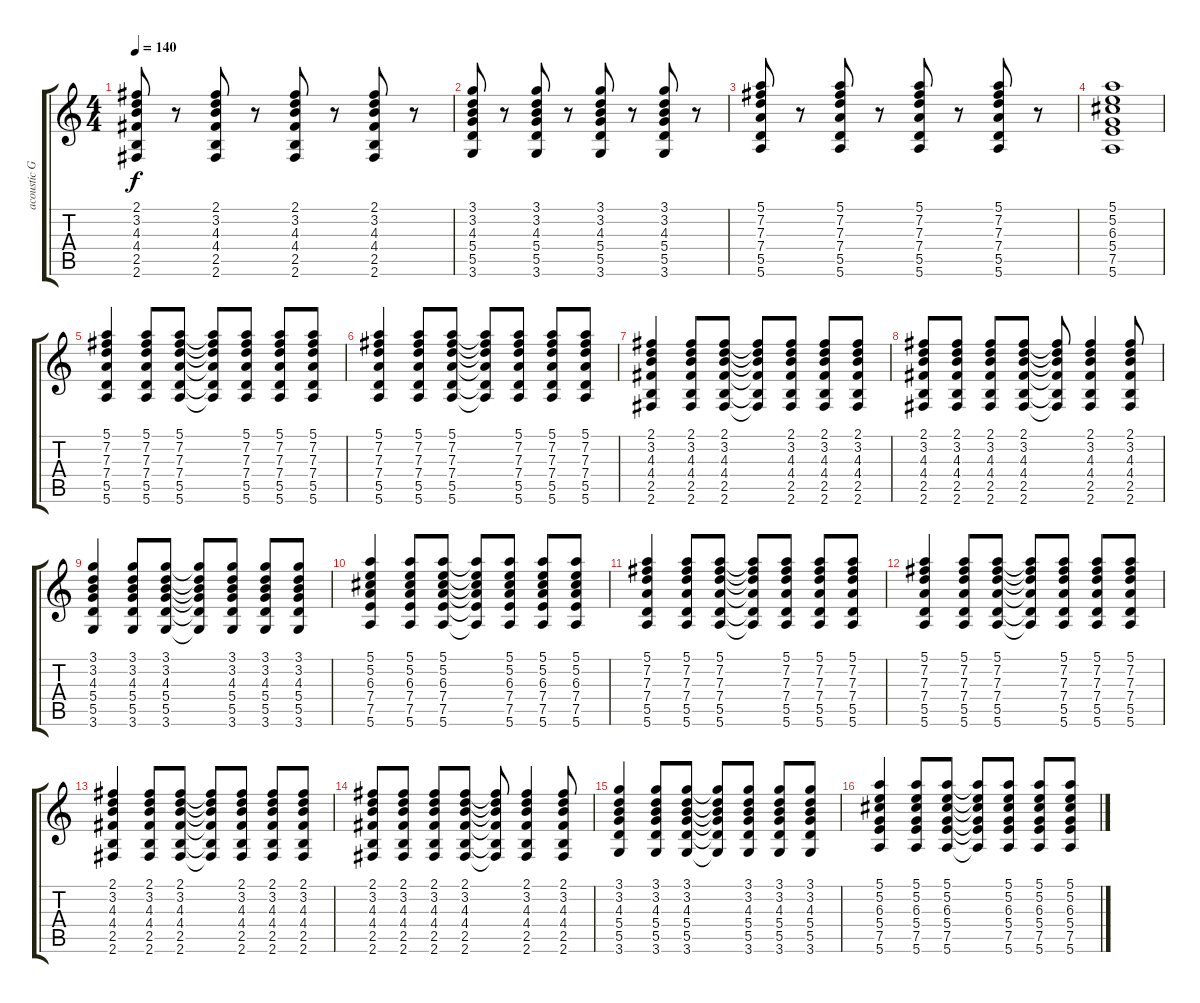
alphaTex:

\track ("acoustic GT" "acoustic G") {instrument acousticguitarsteel}
\staff {score tabs}
\tuning (E4 B3 G3 D3 A2 E2) {hide}
\ts (4 4)
\tempo 140
\clef g2
\ks c
(2.1 3.2 4.3 4.4 2.5 2.6).8{dy f instrument acousticguitarsteel} r.8 (2.1 3.2 4.3 4.4 2.5 2.6).8 r.8 (2.1 3.2 4.3 4.4 2.5 2.6).8 r.8 (2.1 3.2 4.3 4.4 2.5 2.6).8 r.8 |
(3.1 3.2 4.3 5.4 5.5 3.6).8 r.8 (3.1 3.2 4.3 5.4 5.5 3.6).8 r.8 (3.1 3.2 4.3 5.4 5.5 3.6).8 r.8 (3.1 3.2 4.3 5.4 5.5 3.6).8 r.8 |
(5.1 7.2 7.3 7.4 5.5 5.6).8 r.8 (5.1 7.2 7.3 7.4 5.5 5.6).8 r.8 (5.1 7.2 7.3 7.4 5.5 5.6).8 r.8 (5.1 7.2 7.3 7.4 5.5 5.6).8 r.8 |
(5.1 5.2 6.3 5.4 7.5 5.6).1 |
(5.1 7.2 7.3 7.4 5.5 5.6).4 (5.1 7.2 7.3 7.4 5.5 5.6).8 (5.1 7.2 7.3 7.4 5.5 5.6).8 (5.1{t} 7.2{t} 7.3{t} 7.4{t} 5.5{t} 5.6{t}).8 (5.1 7.2 7.3 7.4 5.5 5.6).8 (5.1 7.2 7.3 7.4 5.5 5.6).8 (5.1 7.2 7.3 7.4 5.5 5.6).8 |
(5.1 7.2 7.3 7.4 5.5 5.6).4 (5.1 7.2 7.3 7.4 5.5 5.6).8 (5.1 7.2 7.3 7.4 5.5 5.6).8 (5.1{t} 7.2{t} 7.3{t} 7.4{t} 5.5{t} 5.6{t}).8 (5.1 7.2 7.3 7.4 5.5 5.6).8 (5.1 7.2 7.3 7.4 5.5 5.6).8 (5.1 7.2 7.3 7.4 5.5 5.6).8 |
(2.1 3.2 4.3 4.4 2.5 2.6).4 (2.1 3.2 4.3 4.4 2.5 2.6).8 (2.1 3.2 4.3 4.4 2.5 2.6).8 (2.1{t} 3.2{t} 4.3{t} 4.4{t} 2.5{t} 2.6{t}).8 (2.1 3.2 4.3 4.4 2.5 2.6).8 (2.1 3.2 4.3 4.4 2.5 2.6).8 (2.1 3.2 4.3 4.4 2.5 2.6).8 |
(2.1 3.2 4.3 4.4 2.5 2.6).8 (2.1 3.2 4.3 4.4 2.5 2.6).8 (2.1 3.2 4.3 4.4 2.5 2.6).8 (2.1 3.2 4.3 4.4 2.5 2.6).8 (2.1{t} 3.2{t} 4.3{t} 4.4{t} 2.5{t} 2.6{t}).8 (2.1 3.2 4.3 4.4 2.5 2.6).4 (2.1 3.2 4.3 4.4 2.5 2.6).8 |
(3.1 3.2 4.3 5.4 5.5 3.6).4 (3.1 3.2 4.3 5.4 5.5 3.6).8 (3.1 3.2 4.3 5.4 5.5 3.6).8 (3.1{t} 3.2{t} 4.3{t} 5.4{t} 5.5{t} 3.6{t}).8 (3.1 3.2 4.3 5.4 5.5 3.6).8 (3.1 3.2 4.3 5.4 5.5 3.6).8 (3.1 3.2 4.3 5.4 5.5 3.6).8 |
(5.1 5.2 6.3 7.4 7.5 5.6).4 (5.1 5.2 6.3 7.4 7.5 5.6).8 (5.1 5.2 6.3 7.4 7.5 5.6).8 (5.1{t} 5.2{t} 6.3{t} 7.4{t} 7.5{t} 5.6{t}).8 (5.1 5.2 6.3 7.4 7.5 5.6).8 (5.1 5.2 6.3 7.4 7.5 5.6).8 (5.1 5.2 6.3 7.4 7.5 5.6).8 |
(5.1 7.2 7.3 7.4 5.5 5.6).4 (5.1 7.2 7.3 7.4 5.5 5.6).8 (5.1 7.2 7.3 7.4 5.5 5.6).8 (5.1{t} 7.2{t} 7.3{t} 7.4{t} 5.5{t} 5.6{t}).8 (5.1 7.2 7.3 7.4 5.5 5.6).8 (5.1 7.2 7.3 7.4 5.5 5.6).8 (5.1 7.2 7.3 7.4 5.5 5.6).8 |
(5.1 7.2 7.3 7.4 5.5 5.6).4 (5.1 7.2 7.3 7.4 5.5 5.6).8 (5.1 7.2 7.3 7.4 5.5 5.6).8 (5.1{t} 7.2{t} 7.3{t} 7.4{t} 5.5{t} 5.6{t}).8 (5.1 7.2 7.3 7.4 5.5 5.6).8 (5.1 7.2 7.3 7.4 5.5 5.6).8 (5.1 7.2 7.3 7.4 5.5 5.6).8 |
(2.1 3.2 4.3 4.4 2.5 2.6).4 (2.1 3.2 4.3 4.4 2.5 2.6).8 (2.1 3.2 4.3 4.4 2.5 2.6).8 (2.1{t} 3.2{t} 4.3{t} 4.4{t} 2.5{t} 2.6{t}).8 (2.1 3.2 4.3 4.4 2.5 2.6).8 (2.1 3.2 4.3 4.4 2.5 2.6).8 (2.1 3.2 4.3 4.4 2.5 2.6).8 |
(2.1 3.2 4.3 4.4 2.5 2.6).8 (2.1 3.2 4.3 4.4 2.5 2.6).8 (2.1 3.2 4.3 4.4 2.5 2.6).8 (2.1 3.2 4.3 4.4 2.5 2.6).8 (2.1{t} 3.2{t} 4.3{t} 4.4{t} 2.5{t} 2.6{t}).8 (2.1 3.2 4.3 4.4 2.5 2.6).4 (2.1 3.2 4.3 4.4 2.5 2.6).8 |
(3.1 3.2 4.3 5.4 5.5 3.6).4 (3.1 3.2 4.3 5.4 5.5 3.6).8 (3.1 3.2 4.3 5.4 5.5 3.6).8 (3.1{t} 3.2{t} 4.3{t} 5.4{t} 5.5{t} 3.6{t}).8 (3.1 3.2 4.3 5.4 5.5 3.6).8 (3.1 3.2 4.3 5.4 5.5 3.6).8 (3.1 3.2 4.3 5.4 5.5 3.6).8 |
(5.1 5.2 6.3 5.4 7.5 5.6).4 (5.1 5.2 6.3 5.4 7.5 5.6).8 (5.1 5.2 6.3 5.4 7.5 5.6).8 (5.1{t} 5.2{t} 6.3{t} 5.4{t} 7.5{t} 5.6{t}).8 (5.1 5.2 6.3 5.4 7.5 5.6).8 (5.1 5.2 6.3 5.4 7.5 5.6).8 (5.1 5.2 6.3 5.4 7.5 5.6).8
